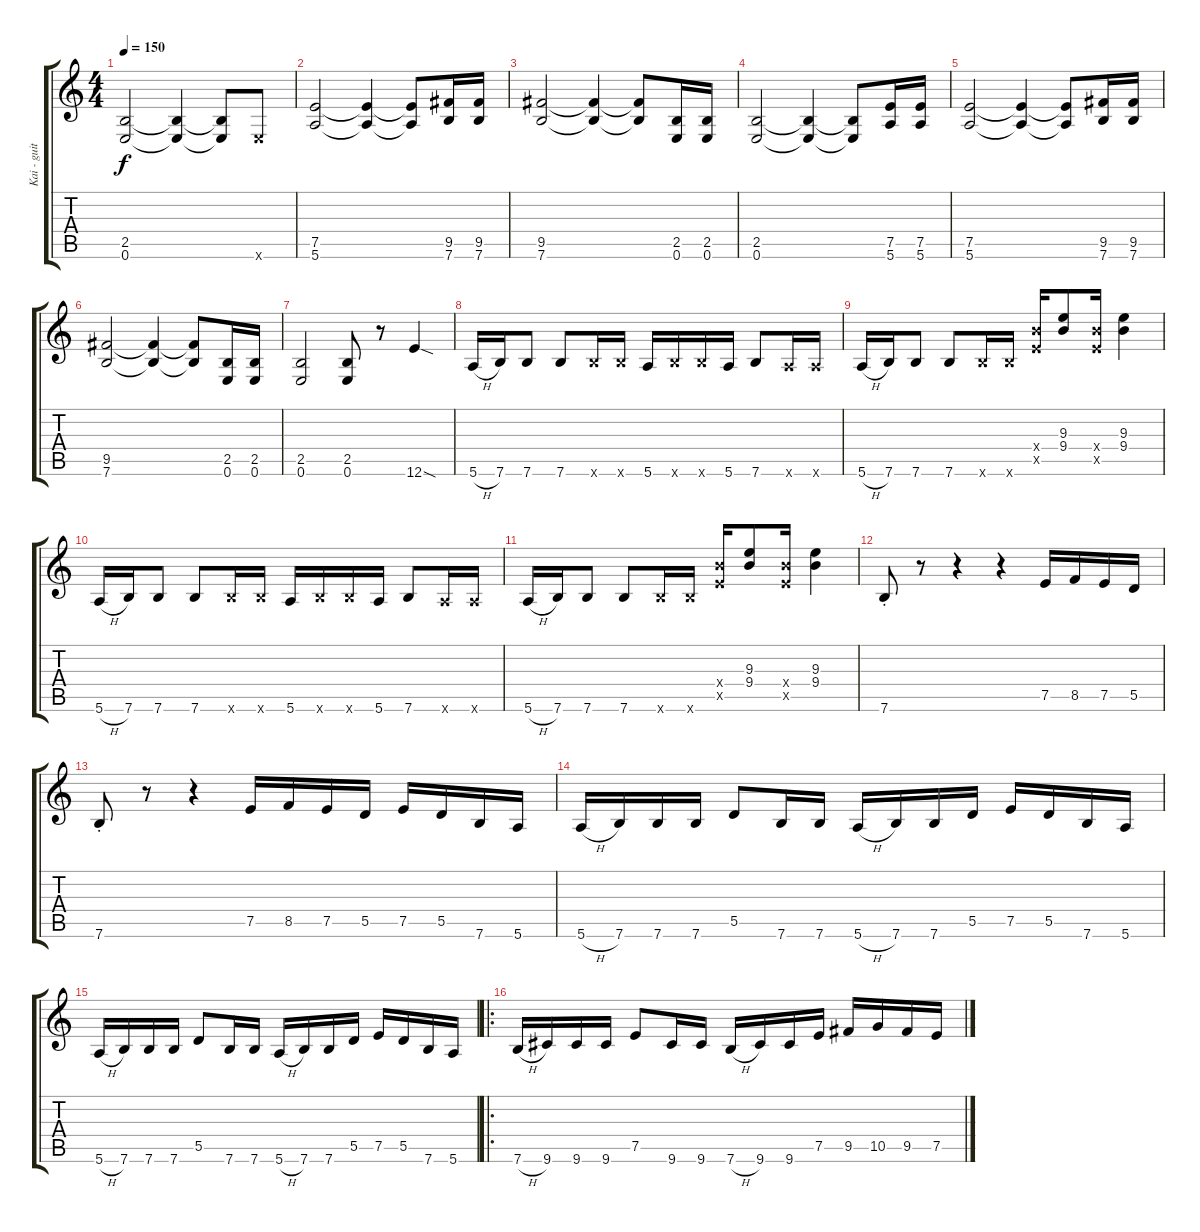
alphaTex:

\track ("Kai - guitare 2" "Kai - guit") {instrument distortionguitar}
\staff {score tabs}
\tuning (E4 B3 G3 D3 A2 E2) {hide}
\ts (4 4)
\tempo 150
\clef g2
\ks c
(2.5 0.6).2{dy f} (2.5{t} 0.6{t}).4 (2.5{t} 0.6{t}).8 0.6{x}.8 |
(7.5 5.6).2 (7.5{t} 5.6{t}).4 (7.5{t} 5.6{t}).8 (9.5 7.6).16 (9.5 7.6).16 |
(9.5 7.6).2 (9.5{t} 7.6{t}).4 (9.5{t} 7.6{t}).8 (2.5 0.6).16 (2.5 0.6).16 |
(2.5 0.6).2 (2.5{t} 0.6{t}).4 (2.5{t} 0.6{t}).8 (7.5 5.6).16 (7.5 5.6).16 |
(7.5 5.6).2 (7.5{t} 5.6{t}).4 (7.5{t} 5.6{t}).8 (9.5 7.6).16 (9.5 7.6).16 |
(9.5 7.6).2 (9.5{t} 7.6{t}).4 (9.5{t} 7.6{t}).8 (2.5 0.6).16 (2.5 0.6).16 |
(2.5 0.6).2 (2.5 0.6).8 r.8 12.6{sod}.4 |
5.6{h}.16 7.6.16 7.6.8 7.6.8 7.6{x}.16 7.6{x}.16 5.6.16 7.6{x}.16 7.6{x}.16 5.6.16 7.6.8 5.6{x}.16 5.6{x}.16 |
5.6{h}.16 7.6.16 7.6.8 7.6.8 7.6{x}.16 7.6{x}.16 (9.4{x} 7.5{x}).16 (9.3 9.4).8 (9.4{x} 7.5{x}).16 (9.3 9.4).4 |
5.6{h}.16 7.6.16 7.6.8 7.6.8 7.6{x}.16 7.6{x}.16 5.6.16 7.6{x}.16 7.6{x}.16 5.6.16 7.6.8 5.6{x}.16 5.6{x}.16 |
5.6{h}.16 7.6.16 7.6.8 7.6.8 7.6{x}.16 7.6{x}.16 (9.4{x} 7.5{x}).16 (9.3 9.4).8 (9.4{x} 7.5{x}).16 (9.3 9.4).4 |
7.6{st}.8 r.8 r.4 r.4 7.5.16 8.5.16 7.5.16 5.5.16 |
7.6{st}.8 r.8 r.4 7.5.16 8.5.16 7.5.16 5.5.16 7.5.16 5.5.16 7.6.16 5.6.16 |
5.6{h}.16 7.6.16 7.6.16 7.6.16 5.5.8 7.6.16 7.6.16 5.6{h}.16 7.6.16 7.6.16 5.5.16 7.5.16 5.5.16 7.6.16 5.6.16 |
5.6{h}.16 7.6.16 7.6.16 7.6.16 5.5.8 7.6.16 7.6.16 5.6{h}.16 7.6.16 7.6.16 5.5.16 7.5.16 5.5.16 7.6.16 5.6.16 |
\ro
7.6{h}.16 9.6.16 9.6.16 9.6.16 7.5.8 9.6.16 9.6.16 7.6{h}.16 9.6.16 9.6.16 7.5.16 9.5.16 10.5.16 9.5.16 7.5.16
